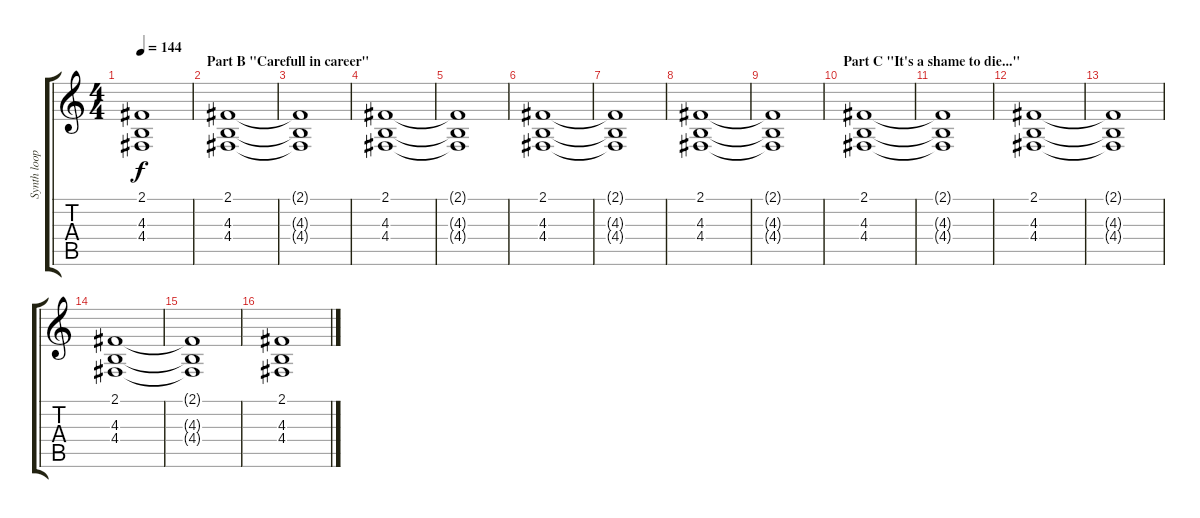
\track ("Synth loop 2" "Synth loop") {instrument drawbarorgan}
\staff {score tabs}
\tuning (E4 B3 G3 D3 A2 E2) {hide}
\ts (4 4)
\tempo 144
\clef g2
\ks c
(2.1{t} 4.3{t} 4.4{t}).1{dy f} |
\section ("" "Part B \"Carefull in career\"")
(2.1 4.3 4.4).1 |
(2.1{t} 4.3{t} 4.4{t}).1 |
(2.1 4.3 4.4).1 |
(2.1{t} 4.3{t} 4.4{t}).1 |
(2.1 4.3 4.4).1 |
(2.1{t} 4.3{t} 4.4{t}).1 |
(2.1 4.3 4.4).1 |
(2.1{t} 4.3{t} 4.4{t}).1 |
\section ("" "Part C \"It's a shame to die...\"")
(2.1 4.3 4.4).1 |
(2.1{t} 4.3{t} 4.4{t}).1 |
(2.1 4.3 4.4).1 |
(2.1{t} 4.3{t} 4.4{t}).1 |
(2.1 4.3 4.4).1 |
(2.1{t} 4.3{t} 4.4{t}).1 |
(2.1 4.3 4.4).1
